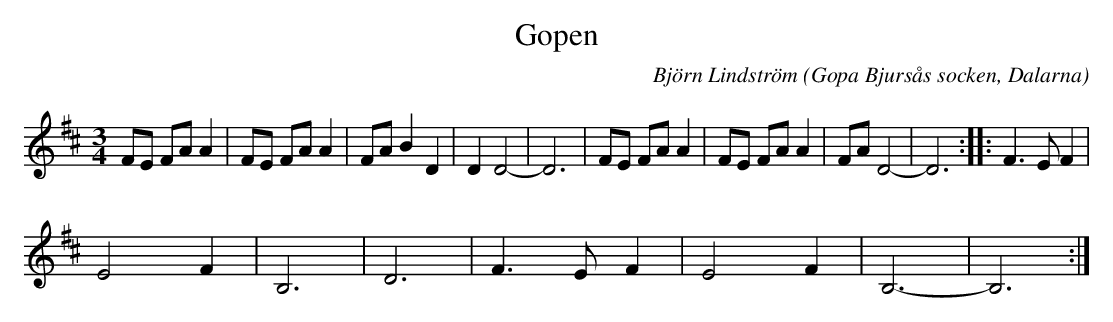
X:1
C: Björn Lindström
T:Gopen
O: Gopa Bjursås socken, Dalarna
M:3/4
L:1/8
K:D
FE FA A2 | FE FA A2 | FA B2 D2 | D2 D4- | D6 | FE FA A2 | FE FA A2 | FA D4- | D6 :: F3 E F2 | %10
E4 F2 | B,6 | D6 | F3 E F2 | E4 F2 | B,6- | B,6 :| %17
